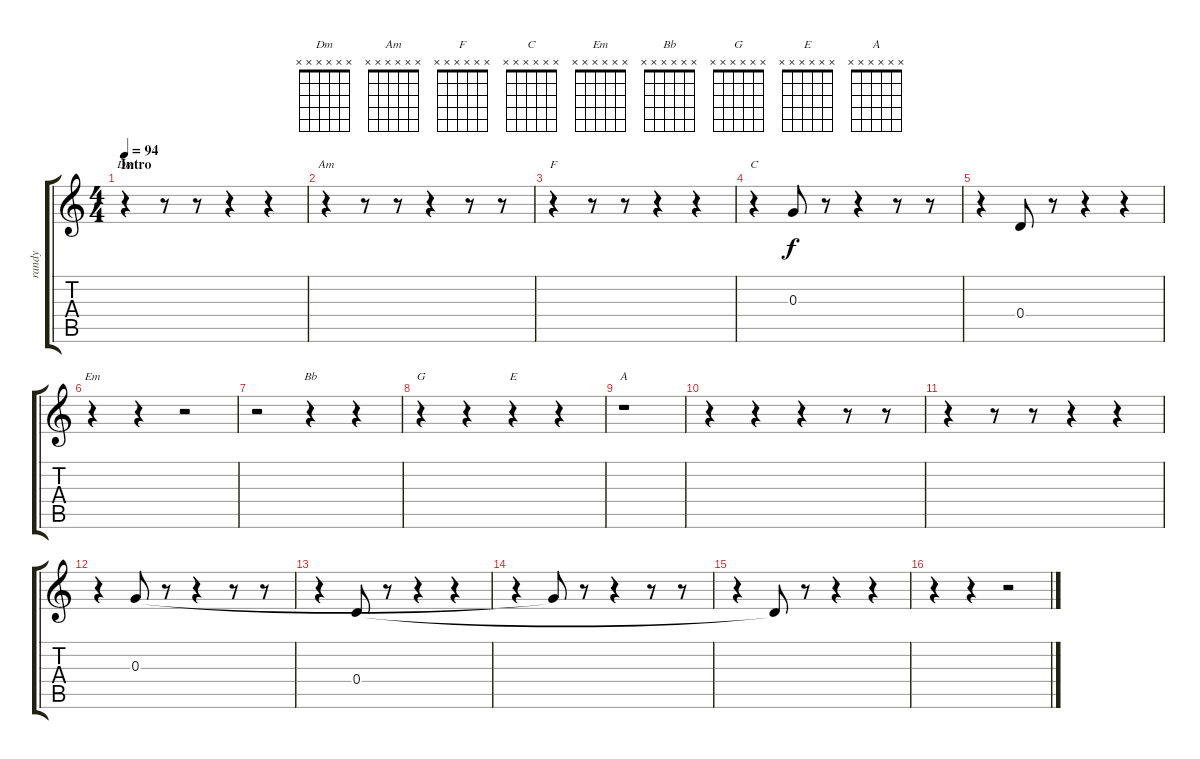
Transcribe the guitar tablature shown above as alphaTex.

\track ("randy" "randy") {instrument distortionguitar}
\staff {score tabs}
\tuning (E4 B3 G3 D3 A2 E2) {hide}
\chord ("Dm" x x x x x x)
\chord ("Am" x x x x x x)
\chord ("F" x x x x x x)
\chord ("C" x x x x x x)
\chord ("Em" x x x x x x)
\chord ("Bb" x x x x x x)
\chord ("G" x x x x x x)
\chord ("E" x x x x x x)
\chord ("A" x x x x x x)
\ts (4 4)
\section ("" "Intro")
\tempo 94
\clef g2
\ks c
r.4{ch "Dm" dy f instrument distortionguitar} r.8 r.8 r.4 r.4 |
r.4{ch "Am"} r.8 r.8 r.4 r.8 r.8 |
r.4{ch "F"} r.8 r.8 r.4 r.4 |
r.4{ch "C"} 0.3.8 r.8 r.4 r.8 r.8 |
r.4 0.4.8 r.8 r.4 r.4 |
r.4{ch "Em"} r.4 r.2 |
r.2 r.4{ch "Bb"} r.4 |
r.4{ch "G"} r.4 r.4{ch "E"} r.4 |
r.1{ch "A"} |
r.4 r.4 r.4 r.8 r.8 |
r.4 r.8 r.8 r.4 r.4 |
r.4 0.3.8 r.8 r.4 r.8 r.8 |
r.4 0.4.8 r.8 r.4 r.4 |
r.4 0.3{t}.8 r.8 r.4 r.8 r.8 |
r.4 0.4{t}.8 r.8 r.4 r.4 |
r.4 r.4 r.2
